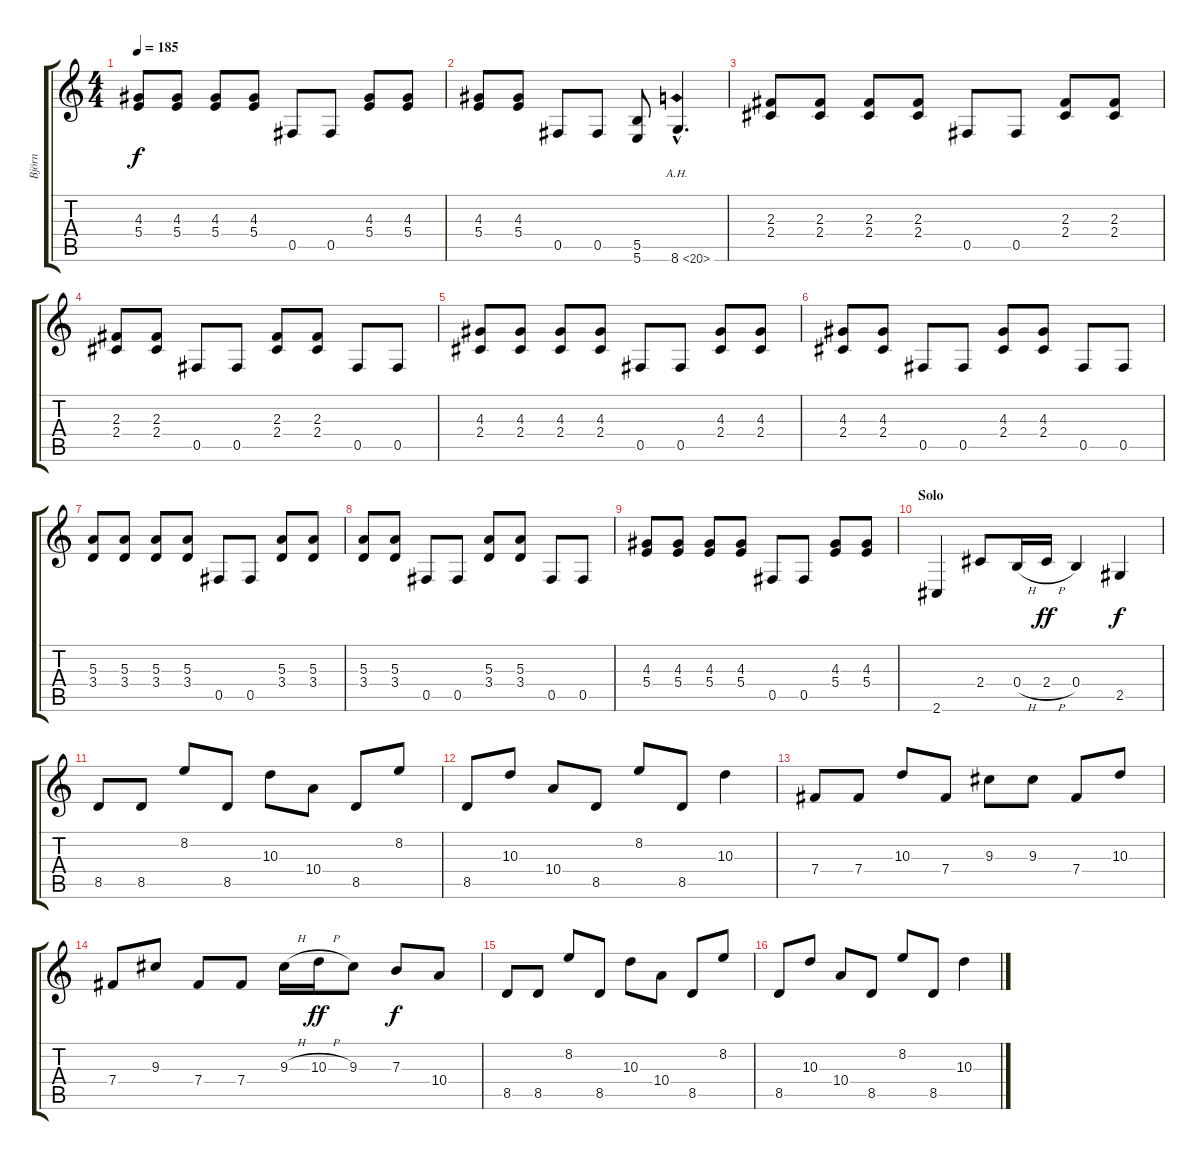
\track ("Björn" "Björn") {instrument distortionguitar}
\staff {score tabs}
\tuning (Db4 Ab3 E3 B2 Gb2 B1) {hide}
\ts (4 4)
\tempo 185
\clef g2
\ks c
(4.3 5.4).8{dy f} (4.3 5.4).8 (4.3 5.4).8 (4.3 5.4).8 0.5.8 0.5.8 (4.3 5.4).8 (4.3 5.4).8 |
(4.3 5.4).8 (4.3 5.4).8 0.5.8 0.5.8 (5.5 5.6).8 8.6{ah 12 hac}.4{d instrument guitarharmonics} |
(2.3 2.4).8{instrument distortionguitar} (2.3 2.4).8 (2.3 2.4).8 (2.3 2.4).8 0.5.8 0.5.8 (2.3 2.4).8 (2.3 2.4).8 |
(2.3 2.4).8 (2.3 2.4).8 0.5.8 0.5.8 (2.3 2.4).8 (2.3 2.4).8 0.5.8 0.5.8 |
(4.3 2.4).8 (4.3 2.4).8 (4.3 2.4).8 (4.3 2.4).8 0.5.8 0.5.8 (4.3 2.4).8 (4.3 2.4).8 |
(4.3 2.4).8 (4.3 2.4).8 0.5.8 0.5.8 (4.3 2.4).8 (4.3 2.4).8 0.5.8 0.5.8 |
(5.3 3.4).8 (5.3 3.4).8 (5.3 3.4).8 (5.3 3.4).8 0.5.8 0.5.8 (5.3 3.4).8 (5.3 3.4).8 |
(5.3 3.4).8 (5.3 3.4).8 0.5.8 0.5.8 (5.3 3.4).8 (5.3 3.4).8 0.5.8 0.5.8 |
(4.3 5.4).8 (4.3 5.4).8 (4.3 5.4).8 (4.3 5.4).8 0.5.8 0.5.8 (4.3 5.4).8 (4.3 5.4).8 |
\section ("" "Solo")
2.6.4 2.4.8 0.4{h}.16 2.4{h}.16{dy ff} 0.4.4 2.5.4{dy f} |
8.5.8 8.5.8 8.2.8 8.5.8 10.3.8 10.4.8 8.5.8 8.2.8 |
8.5.8 10.3.8 10.4.8 8.5.8 8.2.8 8.5.8 10.3.4 |
7.4.8 7.4.8 10.3.8 7.4.8 9.3.8 9.3.8 7.4.8 10.3.8 |
7.4.8 9.3.8 7.4.8 7.4.8 9.3{h}.16 10.3{h}.16{dy ff} 9.3.8 7.3.8{dy f} 10.4.8 |
8.5.8 8.5.8 8.2.8 8.5.8 10.3.8 10.4.8 8.5.8 8.2.8 |
8.5.8 10.3.8 10.4.8 8.5.8 8.2.8 8.5.8 10.3.4
